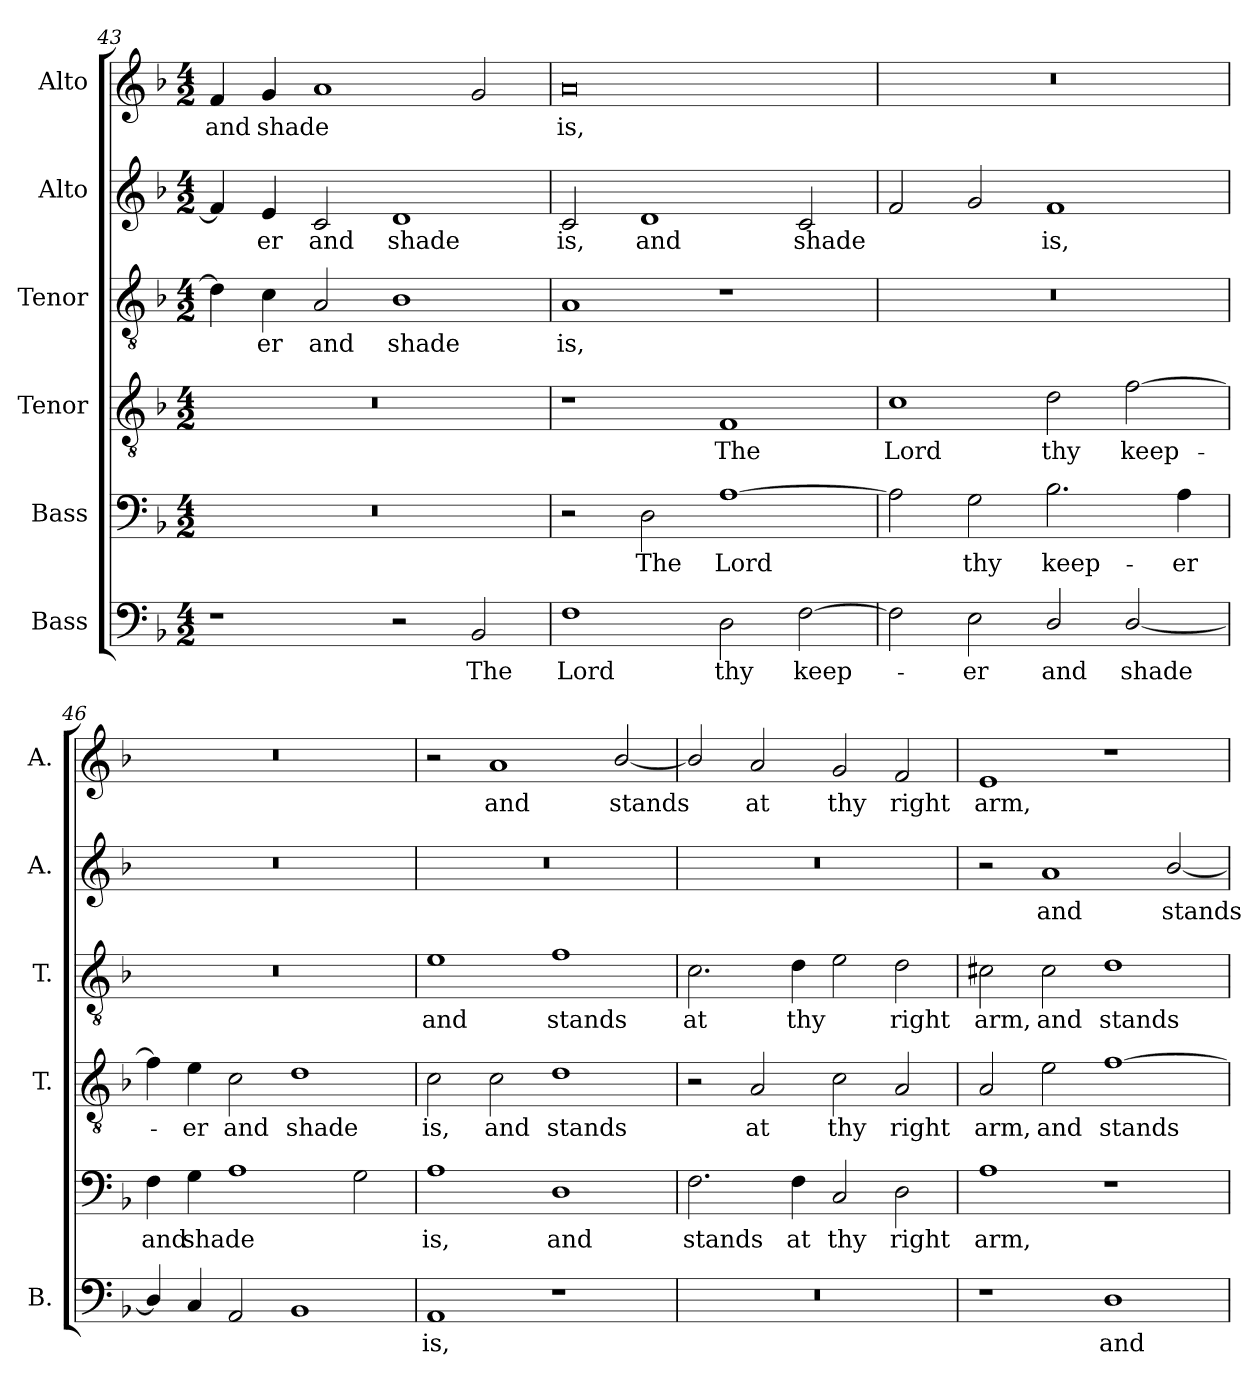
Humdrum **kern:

**kern	**text	**kern	**text	**kern	**text	**kern	**text	**kern	**text	**kern	**text
*part6	*part6	*part5	*part5	*part4	*part4	*part3	*part3	*part2	*part2	*part1	*part1
*staff6	*staff6	*staff5	*staff5	*staff4	*staff4	*staff3	*staff3	*staff2	*staff2	*staff1	*staff1
*I"Bass	*	*I"Bass	*	*I"Tenor	*	*I"Tenor	*	*I"Alto	*	*I"Alto	*
*I'B.	*	*	*	*I'T.	*	*I'T.	*	*I'A.	*	*I'A.	*
!!LO:PB:g=z
*clefF4	*	*clefF4	*	*clefGv2	*	*clefGv2	*	*clefG2	*	*clefG2	*
*	*	*	*	*ITrd7c12	*	*ITrd7c12	*	*	*	*	*
*k[b-]	*	*k[b-]	*	*k[b-]	*	*k[b-]	*	*k[b-]	*	*k[b-]	*
*F:	*	*F:	*	*F:	*	*F:	*	*F:	*	*F:	*
*M4/2	*	*M4/2	*	*M4/2	*	*M4/2	*	*M4/2	*	*M4/2	*
=43	=43	=43	=43	=43	=43	=43	=43	=43	=43	=43	=43
!	!	!	!	!	!	!	!	!	!	!	!LO:LY:b
1r	.	0r	.	0r	.	4D\]	.	4f/]	.	4f/	and
!	!	!	!	!	!	!	!LO:LY:b	!	!LO:LY:b	!	!LO:LY:b
.	.	.	.	.	.	4C\	-er	4e/	-er	4g/	shade
!	!	!	!	!	!	!	!LO:LY:b	!	!LO:LY:b	!	!
.	.	.	.	.	.	2AA/	and	2c/	and	1a	.
!	!	!	!	!	!	!	!LO:LY:b	!	!LO:LY:b	!	!
2r	.	.	.	.	.	1BB-	shade	1d	shade	.	.
!	!LO:LY:b	!	!	!	!	!	!	!	!	!	!
2BB-/	The	.	.	.	.	.	.	.	.	2g/	.
=44	=44	=44	=44	=44	=44	=44	=44	=44	=44	=44	=44
!	!LO:LY:b	!	!	!	!	!	!LO:LY:b	!	!LO:LY:b	!	!LO:LY:b
1F	Lord	2r	.	1r	.	1AA	is,	2c/	is,	0a	is,
!	!	!	!LO:LY:b	!	!	!	!	!	!LO:LY:b	!	!
.	.	2D\	The	.	.	.	.	1d	and	.	.
!	!LO:LY:b	!	!LO:LY:b	!	!LO:LY:b	!	!	!	!	!	!
2D\	thy	[1A	Lord	1FF	The	1r	.	.	.	.	.
!	!LO:LY:b	!	!	!	!	!	!	!	!LO:LY:b	!	!
[2F\	keep-	.	.	.	.	.	.	2c/	shade	.	.
=45	=45	=45	=45	=45	=45	=45	=45	=45	=45	=45	=45
!	!	!	!	!	!LO:LY:b	!	!	!	!	!	!
2F\]	.	2A\]	.	1C	Lord	0r	.	2f/	.	0r	.
!	!LO:LY:b	!	!LO:LY:b	!	!	!	!	!	!	!	!
2E\	-er	2G\	thy	.	.	.	.	2g/	.	.	.
!	!LO:LY:b	!	!LO:LY:b	!	!LO:LY:b	!	!	!	!LO:LY:b	!	!
2D/	and	2.B-\	keep-	2D\	thy	.	.	1f	is,	.	.
!	!LO:LY:b	!	!	!	!LO:LY:b	!	!	!	!	!	!
[2D/	shade	.	.	[2F\	keep-	.	.	.	.	.	.
!	!	!	!LO:LY:b	!	!	!	!	!	!	!	!
.	.	4A\	-er	.	.	.	.	.	.	.	.
=46	=46	=46	=46	=46	=46	=46	=46	=46	=46	=46	=46
!	!	!	!LO:LY:b	!	!	!	!	!	!	!	!
4D/]	.	4F\	and	4F\]	.	0r	.	0r	.	0r	.
!	!	!	!LO:LY:b	!	!LO:LY:b	!	!	!	!	!	!
4C/	.	4G\	shade	4E\	-er	.	.	.	.	.	.
!	!	!	!	!	!LO:LY:b	!	!	!	!	!	!
2AA/	.	1A	.	2C\	and	.	.	.	.	.	.
!	!	!	!	!	!LO:LY:b	!	!	!	!	!	!
1BB-	.	.	.	1D	shade	.	.	.	.	.	.
.	.	2G\	.	.	.	.	.	.	.	.	.
=47	=47	=47	=47	=47	=47	=47	=47	=47	=47	=47	=47
!	!LO:LY:b	!	!LO:LY:b	!	!LO:LY:b	!	!LO:LY:b	!	!	!	!
1AA	is,	1A	is,	2C\	is,	1E	and	0r	.	2r	.
!	!	!	!	!	!LO:LY:b	!	!	!	!	!	!LO:LY:b
.	.	.	.	2C\	and	.	.	.	.	1a	and
!	!	!	!LO:LY:b	!	!LO:LY:b	!	!LO:LY:b	!	!	!	!
1r	.	1D	and	1D	stands	1F	stands	.	.	.	.
!	!	!	!	!	!	!	!	!	!	!	!LO:LY:b
.	.	.	.	.	.	.	.	.	.	[2b-/	stands
!!LO:LB:g=z
=48	=48	=48	=48	=48	=48	=48	=48	=48	=48	=48	=48
!	!	!	!LO:LY:b	!	!	!	!LO:LY:b	!	!	!	!
0r	.	2.F\	stands	2r	.	2.C\	at	0r	.	2b-/]	.
!	!	!	!	!	!LO:LY:b	!	!	!	!	!	!LO:LY:b
.	.	.	.	2AA/	at	.	.	.	.	2a/	at
!	!	!	!LO:LY:b	!	!	!	!LO:LY:b	!	!	!	!
.	.	4F\	at	.	.	4D\	thy	.	.	.	.
!	!	!	!LO:LY:b	!	!LO:LY:b	!	!	!	!	!	!LO:LY:b
.	.	2C/	thy	2C\	thy	2E\	.	.	.	2g/	thy
!	!	!	!LO:LY:b	!	!LO:LY:b	!	!LO:LY:b	!	!	!	!LO:LY:b
.	.	2D\	right	2AA/	right	2D\	right	.	.	2f/	right
=49	=49	=49	=49	=49	=49	=49	=49	=49	=49	=49	=49
!	!	!	!LO:LY:b	!	!LO:LY:b	!	!LO:LY:b	!	!	!	!LO:LY:b
1r	.	1A	arm,	2AA/	arm,	2C#X\	arm,	2r	.	1e	arm,
!	!	!	!	!	!LO:LY:b	!	!LO:LY:b	!	!LO:LY:b	!	!
.	.	.	.	2E\	and	2C#\	and	1a	and	.	.
!	!LO:LY:b	!	!	!	!LO:LY:b	!	!LO:LY:b	!	!	!	!
1D	and	1r	.	[1F	stands	1D	stands	.	.	1r	.
!	!	!	!	!	!	!	!	!	!LO:LY:b	!	!
.	.	.	.	.	.	.	.	[2b-/	stands	.	.
=	=	=	=	=	=	=	=	=	=	=	=
*-	*-	*-	*-	*-	*-	*-	*-	*-	*-	*-	*-
